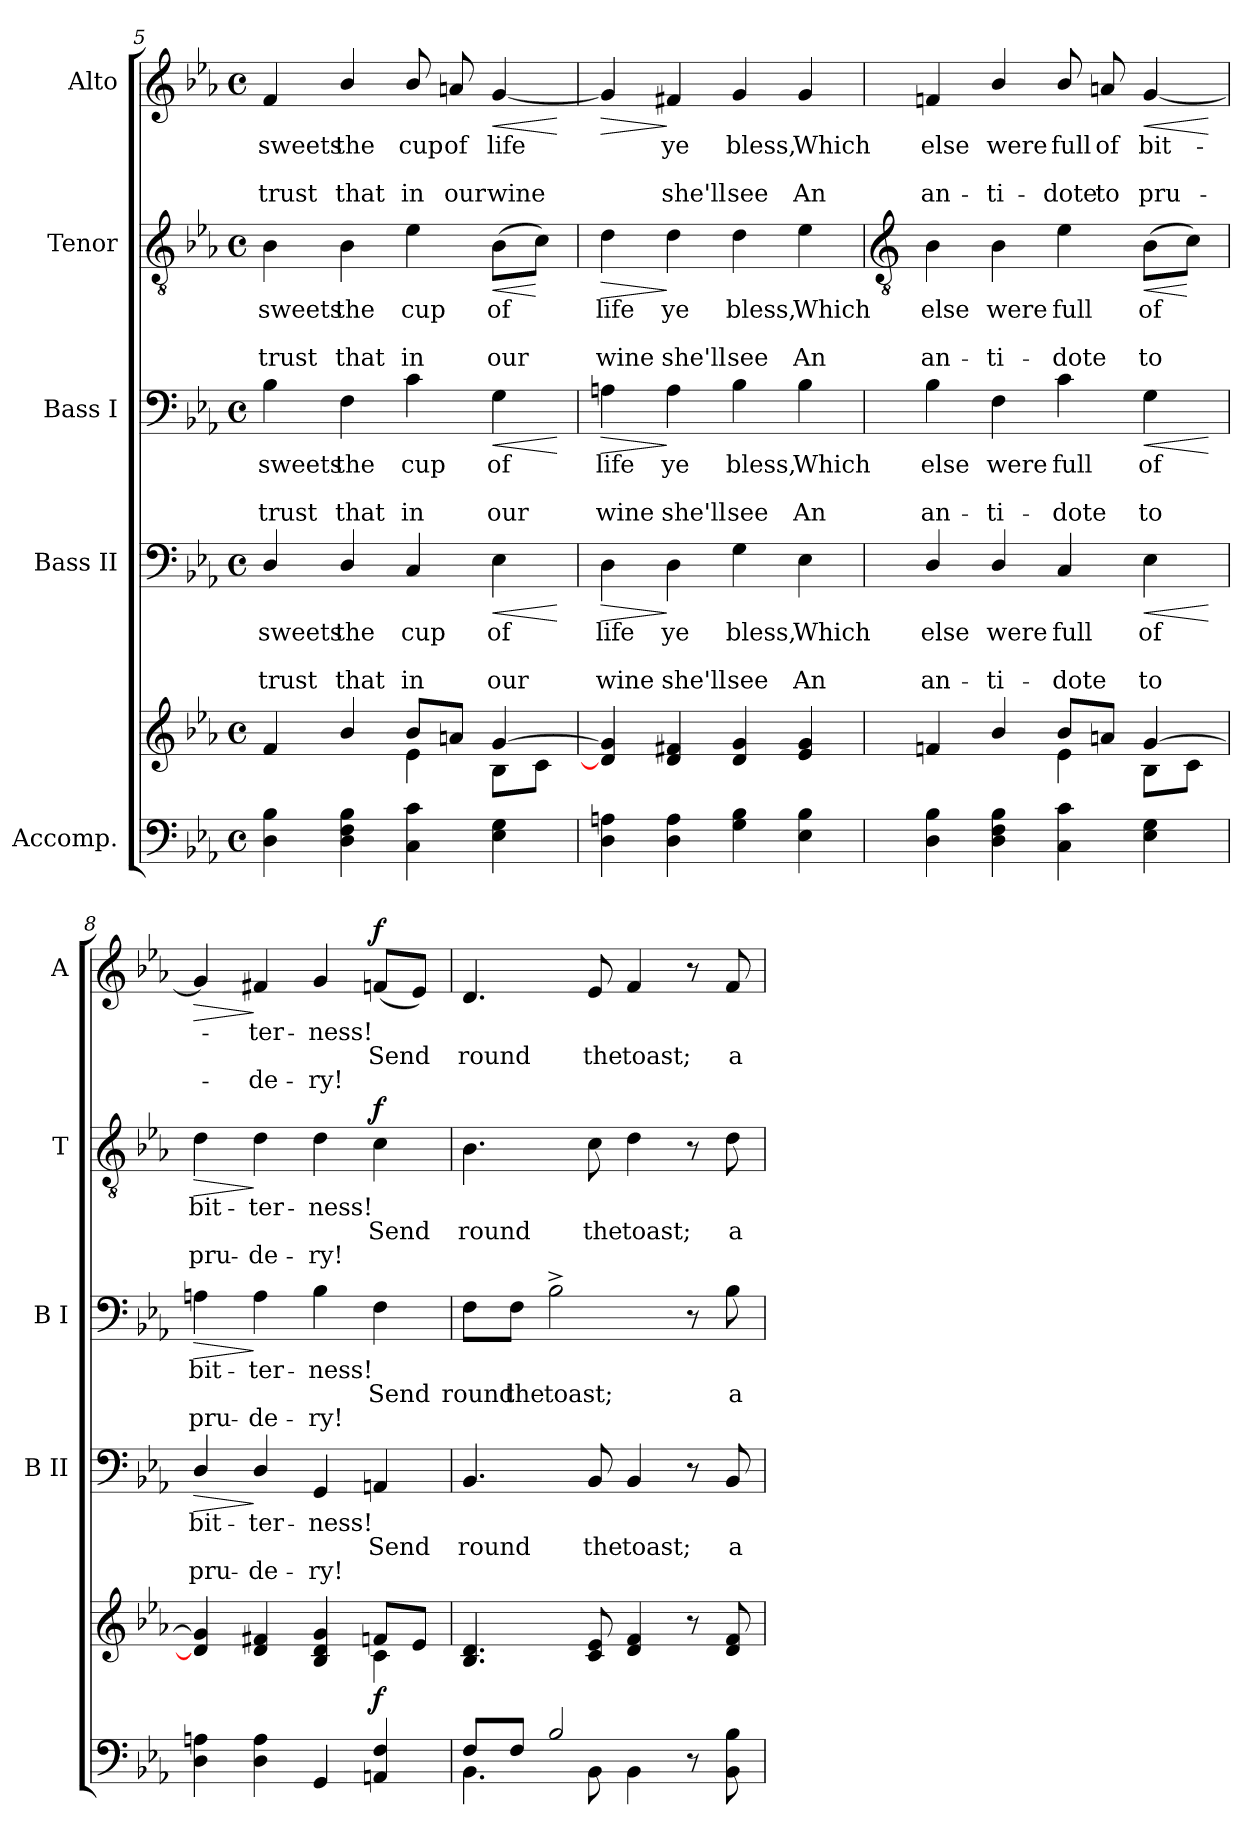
**kern	**kern	**dynam	**kern	**text	**text	**text	**dynam	**kern	**text	**text	**text	**dynam	**kern	**text	**text	**text	**dynam	**kern	**text	**text	**text	**dynam
*part5	*part5	*part5	*part4	*part4	*part4	*part4	*part4	*part3	*part3	*part3	*part3	*part3	*part2	*part2	*part2	*part2	*part2	*part1	*part1	*part1	*part1	*part1
*staff6	*staff5	*staff5/6	*staff4	*staff4	*staff4	*staff4	*staff4	*staff3	*staff3	*staff3	*staff3	*staff3	*staff2	*staff2	*staff2	*staff2	*staff2	*staff1	*staff1	*staff1	*staff1	*staff1
*I"Accomp.	*	*	*I"Bass II	*	*	*	*	*I"Bass I	*	*	*	*	*I"Tenor	*	*	*	*	*I"Alto	*	*	*	*
*	*	*	*I'B II	*	*	*	*	*I'B I	*	*	*	*	*I'T	*	*	*	*	*I'A	*	*	*	*
*clefF4	*clefG2	*	*clefF4	*	*	*	*	*clefF4	*	*	*	*	*clefGv2	*	*	*	*	*clefG2	*	*	*	*
*k[b-e-a-]	*k[b-e-a-]	*	*k[b-e-a-]	*	*	*	*	*k[b-e-a-]	*	*	*	*	*k[b-e-a-]	*	*	*	*	*k[b-e-a-]	*	*	*	*
*E-:	*E-:	*	*E-:	*	*	*	*	*E-:	*	*	*	*	*E-:	*	*	*	*	*E-:	*	*	*	*
*M4/4	*M4/4	*	*M4/4	*	*	*	*	*M4/4	*	*	*	*	*M4/4	*	*	*	*	*M4/4	*	*	*	*
*met(c)	*met(c)	*	*met(c)	*	*	*	*	*met(c)	*	*	*	*	*met(c)	*	*	*	*	*met(c)	*	*	*	*
=5	=5	=5	=5	=5	=5	=5	=5	=5	=5	=5	=5	=5	=5	=5	=5	=5	=5	=5	=5	=5	=5	=5
*	*^	*	*	*	*	*	*	*	*	*	*	*	*	*	*	*	*	*	*	*	*	*
!	!	!	!	!	!LO:LY:b	!	!LO:LY:b	!	!	!LO:LY:b	!	!LO:LY:b	!	!	!LO:LY:b	!	!LO:LY:b	!	!	!LO:LY:b	!	!LO:LY:b	!
4D\ 4B-\	4f/	2ryy	.	4D/	sweets	.	trust	.	4B-	sweets	.	trust	.	4B-	sweets	.	trust	.	4f	sweets	.	trust	.
!	!	!	!	!	!LO:LY:b	!	!LO:LY:b	!	!	!LO:LY:b	!	!LO:LY:b	!	!	!LO:LY:b	!	!LO:LY:b	!	!	!LO:LY:b	!	!LO:LY:b	!
4D\ 4F\ 4B-\	4b-/	.	.	4D/	the	.	that	.	4F	the	.	that	.	4B-	the	.	that	.	4b-/	the	.	that	.
!	!	!	!	!	!LO:LY:b	!	!LO:LY:b	!	!	!LO:LY:b	!	!LO:LY:b	!	!	!LO:LY:b	!	!LO:LY:b	!	!	!LO:LY:b	!	!LO:LY:b	!
4C 4c	8b-/L	4e-\	.	4C	cup	.	in	.	4c	cup	.	in	.	4e-	cup	.	in	.	8b-/	cup	.	in	.
!	!	!	!	!	!	!	!	!	!	!	!	!	!	!	!	!	!	!	!	!LO:LY:b	!	!LO:LY:b	!
.	8an/J	.	.	.	.	.	.	.	.	.	.	.	.	.	.	.	.	.	8an	of	.	our	.
!	!	!	!	!	!LO:LY:b	!	!LO:LY:b	!LO:HP:b	!	!LO:LY:b	!	!LO:LY:b	!LO:HP:b	!	!LO:LY:b	!	!LO:LY:b	!LO:HP:b	!	!LO:LY:b	!	!LO:LY:b	!LO:HP:b
4E- 4G	[4g/	8B-\L	.	4E-	of	.	our	<	4G	of	.	our	<	(>8B-L	of	.	our	<	[4g	life	.	wine	<
.	.	8c\J	.	.	.	.	.	.	.	.	.	.	.	8cJ)	.	.	.	[	.	.	.	.	.
*	*v	*v	*	*	*	*	*	*	*	*	*	*	*	*	*	*	*	*	*	*	*	*	*
.	.	.	.	.	.	.	[	.	.	.	.	[	.	.	.	.	.	.	.	.	.	[
=6	=6	=6	=6	=6	=6	=6	=6	=6	=6	=6	=6	=6	=6	=6	=6	=6	=6	=6	=6	=6	=6	=6
*	*^	*	*	*	*	*	*	*	*	*	*	*	*	*	*	*	*	*	*	*	*	*
!	!	!	!	!	!LO:LY:b	!	!LO:LY:b	!LO:HP:b	!	!LO:LY:b	!	!LO:LY:b	!LO:HP:b	!	!LO:LY:b	!	!LO:LY:b	!LO:HP:b	!	!	!	!	!LO:HP:b
4D 4An	4d/] 4g/]	1ryy	.	4D	life	.	wine	>	4An	life	.	wine	>	4d	life	.	wine	>	4g]	.	.	.	>
!	!	!	!	!	!LO:LY:b	!	!LO:LY:b	!	!	!LO:LY:b	!	!LO:LY:b	!	!	!LO:LY:b	!	!LO:LY:b	!	!	!LO:LY:b	!	!LO:LY:b	!
4D 4A	4d/ 4f#X/	.	.	4D	ye	.	she'll	]	4A	ye	.	she'll	]	4d	ye	.	she'll	]	4f#X	ye	.	she'll	]
!	!	!	!	!	!LO:LY:b	!	!LO:LY:b	!	!	!LO:LY:b	!	!LO:LY:b	!	!	!LO:LY:b	!	!LO:LY:b	!	!	!LO:LY:b	!	!LO:LY:b	!
4G 4B-	4d/ 4g/	.	.	4G	bless,	.	see	.	4B-	bless,	.	see	.	4d	bless,	.	see	.	4g	bless,	.	see	.
!	!	!	!	!	!LO:LY:b	!	!LO:LY:b	!	!	!LO:LY:b	!	!LO:LY:b	!	!	!LO:LY:b	!	!LO:LY:b	!	!	!LO:LY:b	!	!LO:LY:b	!
4E- 4B-	4e-/ 4g/	.	.	4E-	Which	.	An	.	4B-	Which	.	An	.	4e-	Which	.	An	.	4g	Which	.	An	.
!!LO:LB:g=z
=7	=7	=7	=7	=7	=7	=7	=7	=7	=7	=7	=7	=7	=7	=7	=7	=7	=7	=7	=7	=7	=7	=7	=7
*	*	*	*	*	*	*	*	*	*	*	*	*	*	*clefGv2	*	*	*	*	*	*	*	*	*
!	!	!	!	!	!LO:LY:b	!	!LO:LY:b	!	!	!LO:LY:b	!	!LO:LY:b	!	!	!LO:LY:b	!	!LO:LY:b	!	!	!LO:LY:b	!	!LO:LY:b	!
4D\ 4B-\	4fn/	2ryy	.	4D/	else	.	an-	.	4B-	else	.	an-	.	4B-	else	.	an-	.	4fn	else	.	an-	.
!	!	!	!	!	!LO:LY:b	!	!LO:LY:b	!	!	!LO:LY:b	!	!LO:LY:b	!	!	!LO:LY:b	!	!LO:LY:b	!	!	!LO:LY:b	!	!LO:LY:b	!
4D\ 4F\ 4B-\	4b-/	.	.	4D/	-were	.	ti-	.	4F	-were	.	ti-	.	4B-	-were	.	ti-	.	4b-/	-were	.	ti-	.
!	!	!	!	!	!LO:LY:b	!	!LO:LY:b	!	!	!LO:LY:b	!	!LO:LY:b	!	!	!LO:LY:b	!	!LO:LY:b	!	!	!LO:LY:b	!	!LO:LY:b	!
4C 4c	8b-/L	4e-\	.	4C	-full	.	dote	.	4c	-full	.	dote	.	4e-	-full	.	dote	.	8b-/	-full	.	dote	.
!	!	!	!	!	!	!	!	!	!	!	!	!	!	!	!	!	!	!	!	!LO:LY:b	!	!LO:LY:b	!
.	8an/J	.	.	.	.	.	.	.	.	.	.	.	.	.	.	.	.	.	8an	of	.	to	.
!	!	!	!	!	!LO:LY:b	!	!LO:LY:b	!LO:HP:b	!	!LO:LY:b	!	!LO:LY:b	!LO:HP:b	!	!LO:LY:b	!	!LO:LY:b	!LO:HP:b	!	!LO:LY:b	!	!LO:LY:b	!LO:HP:b
4E- 4G	[4g/	8B-\L	.	4E-	of	.	to	<	4G	of	.	to	<	(>8B-L	of	.	to	<	[4g	bit-	.	pru-	<
.	.	8c\J	.	.	.	.	.	.	.	.	.	.	.	8cJ)	.	.	.	[	.	.	.	.	.
*	*v	*v	*	*	*	*	*	*	*	*	*	*	*	*	*	*	*	*	*	*	*	*	*
.	.	.	.	.	.	.	[	.	.	.	.	[	.	.	.	.	.	.	.	.	.	[
=8	=8	=8	=8	=8	=8	=8	=8	=8	=8	=8	=8	=8	=8	=8	=8	=8	=8	=8	=8	=8	=8	=8
*	*^	*	*	*	*	*	*	*	*	*	*	*	*	*	*	*	*	*	*	*	*	*
!	!	!	!	!	!LO:LY:b	!	!LO:LY:b	!LO:HP:b	!	!LO:LY:b	!	!LO:LY:b	!LO:HP:b	!	!LO:LY:b	!	!LO:LY:b	!LO:HP:b	!	!	!	!	!LO:HP:b
4D\ 4An\	4d/] 4g/]	2.ryy	.	4D/	bit-	.	-pru-	>	4An	bit-	.	-pru-	>	4d	bit-	.	-pru-	>	4g]	.	.	.	>
!	!	!	!	!	!LO:LY:b	!	!LO:LY:b	!	!	!LO:LY:b	!	!LO:LY:b	!	!	!LO:LY:b	!	!LO:LY:b	!	!	!LO:LY:b	!	!LO:LY:b	!
4D\ 4A\	4d/ 4f#X/	.	.	4D/	-ter-	.	-de-	]	4A	-ter-	.	-de-	]	4d	-ter-	.	-de-	]	4f#X	ter-	.	-de-	]
!	!	!	!	!	!LO:LY:b	!	!LO:LY:b	!	!	!LO:LY:b	!	!LO:LY:b	!	!	!LO:LY:b	!	!LO:LY:b	!	!	!LO:LY:b	!	!LO:LY:b	!
4GG	4B-/ 4d/ 4g/	.	.	4GG	-ness!	.	ry!	.	4B-	-ness!	.	ry!	.	4d	-ness!	.	ry!	.	4g	-ness!	.	ry!	.
!	!	!	!LO:DY:b	!	!	!LO:LY:b	!	!	!	!	!LO:LY:b	!	!	!	!	!LO:LY:b	!	!LO:DY:b	!	!	!LO:LY:b	!	!LO:DY:b
4AAn 4F	8fn/L	4c\	f	4AAn	.	Send	.	.	4F	.	Send	.	.	4c	.	Send	.	f	(<8fnL	.	Send	.	f
.	8e-/J	.	.	.	.	.	.	.	.	.	.	.	.	.	.	.	.	.	8e-J)	.	.	.	.
=9	=9	=9	=9	=9	=9	=9	=9	=9	=9	=9	=9	=9	=9	=9	=9	=9	=9	=9	=9	=9	=9	=9	=9
*^	*	*	*	*	*	*	*	*	*	*	*	*	*	*	*	*	*	*	*	*	*	*	*
!	!	!	!	!	!	!	!LO:LY:b	!	!	!	!	!LO:LY:b	!	!	!	!	!LO:LY:b	!	!	!	!	!LO:LY:b	!	!
8F/L	4.BB-\	4.B-/ 4.d/	2.ryy	.	4.BB-	.	round	.	.	8F\L	.	round	.	.	4.B-	.	round	.	.	4.d	.	round	.	.
!	!	!	!	!	!	!	!	!	!	!	!	!LO:LY:b	!	!	!	!	!	!	!	!	!	!	!	!
8F/J	.	.	.	.	.	.	.	.	.	8F\J	.	the	.	.	.	.	.	.	.	.	.	.	.	.
!	!	!	!	!	!	!	!	!	!	!	!	!LO:LY:b	!	!	!	!	!	!	!	!	!	!	!	!
2B-/	.	.	.	.	.	.	.	.	.	2B-^	.	toast;	.	.	.	.	.	.	.	.	.	.	.	.
!	!	!	!	!	!	!	!LO:LY:b	!	!	!	!	!	!	!	!	!	!LO:LY:b	!	!	!	!	!LO:LY:b	!	!
.	8BB-\	8c/ 8e-/	.	.	8BB-	.	the	.	.	.	.	.	.	.	8c	.	the	.	.	8e-	.	the	.	.
!	!	!	!	!	!	!	!LO:LY:b	!	!	!	!	!	!	!	!	!	!LO:LY:b	!	!	!	!	!LO:LY:b	!	!
.	4BB-\	4d/ 4f/	.	.	4BB-	.	toast;	.	.	.	.	.	.	.	4d	.	toast;	.	.	4f	.	toast;	.	.
4ryy	8r	8r	4ryy	.	8r	.	.	.	.	8r	.	.	.	.	8r	.	.	.	.	8r	.	.	.	.
!	!	!	!	!	!	!	!LO:LY:b	!	!	!	!	!LO:LY:b	!	!	!	!	!LO:LY:b	!	!	!	!	!LO:LY:b	!	!
.	8BB- 8B-	8d/ 8f/	.	.	8BB-	.	a	.	.	8B-	.	a	.	.	8d	.	a	.	.	8f	.	a	.	.
*v	*v	*	*	*	*	*	*	*	*	*	*	*	*	*	*	*	*	*	*	*	*	*	*	*
*	*v	*v	*	*	*	*	*	*	*	*	*	*	*	*	*	*	*	*	*	*	*	*	*
=	=	=	=	=	=	=	=	=	=	=	=	=	=	=	=	=	=	=	=	=	=	=
*-	*-	*-	*-	*-	*-	*-	*-	*-	*-	*-	*-	*-	*-	*-	*-	*-	*-	*-	*-	*-	*-	*-
